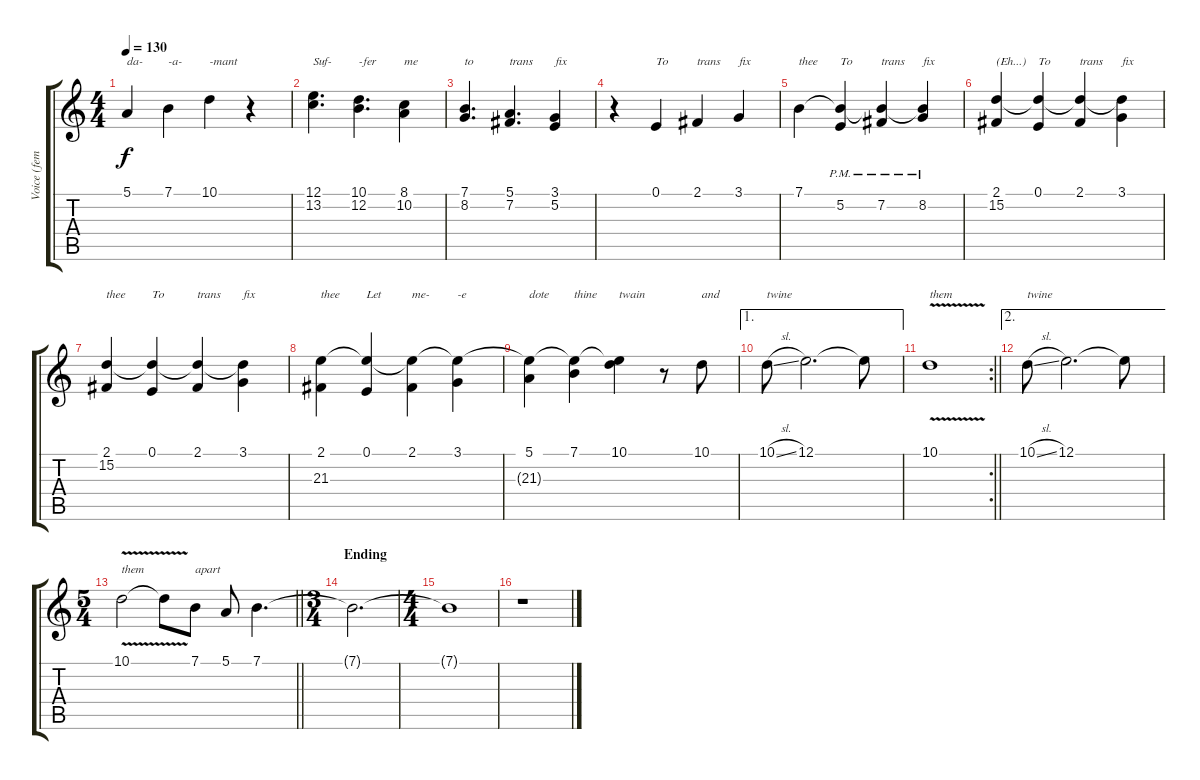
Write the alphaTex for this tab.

\track ("Voice (female)" "Voice (fem") {mute instrument synthvoice}
\staff {score tabs}
\tuning (E4 B3 G3 D3 A2 E2) {hide}
\ts (4 4)
\tempo 130
\clef g2
\ks c
5.1.4{txt "da-" dy f} 7.1.4{txt "-a-"} 10.1.4{txt "-mant"} r.4 |
(12.1 13.2).4{d txt "Suf-"} (10.1 12.2).4{d txt "-fer"} (8.1 10.2).4{txt "me"} |
(7.1 8.2).4{d txt "to"} (5.1 7.2).4{d txt "trans"} (3.1 5.2).4{txt "fix"} |
r.4 0.1.4{txt "To"} 2.1.4{txt "trans"} 3.1.4{txt "fix"} |
7.1.4{txt "thee"} (7.1{t} 5.2{pm}).4{txt "To"} (7.1{t} 7.2{pm}).4{txt "trans"} (7.1{t} 8.2{pm}).4{txt "fix"} |
(2.1 15.2).4{txt "(Eh...)"} (0.1 15.2{t}).4{txt "To "} (2.1 15.2{t}).4{txt "trans"} (3.1 15.2{t}).4{txt "fix"} |
(2.1 15.2).4{txt "thee "} (0.1 15.2{t}).4{txt "To "} (2.1 15.2{t}).4{txt "trans"} (3.1 15.2{t}).4{txt "fix"} |
(2.1 21.3).4{txt "thee"} (0.1 21.3{t}).4{txt "Let"} (2.1 21.3{t}).4{txt "me-"} (3.1 21.3{t}).4{txt "-e"} |
(5.1 21.3{t}).4{txt "dote"} (7.1 21.3{t}).4{txt "thine"} (10.1 21.3{t}).4{txt "twain"} r.8 10.1.8{txt "and"} |
\ae 1
10.1{sl}.8{txt "twine"} 12.1.2{d} 12.1{t}.8 |
\rc 2
\barLineRight lightlight
10.1{v}.1{txt "them"} |
\ae 2
10.1{sl}.8{txt "twine"} 12.1.2{d} 12.1{t}.8 |
\ts (5 4)
\barLineRight lightlight
10.1{v}.2{txt "them"} 10.1{t}.8 7.1.8{txt "apart"} 5.1.8 7.1.4{d} |
\ts (3 4)
\section ("" "Ending")
7.1{t}.2{d} |
\ts (4 4)
7.1{t}.1{volume 0} |
r.1
